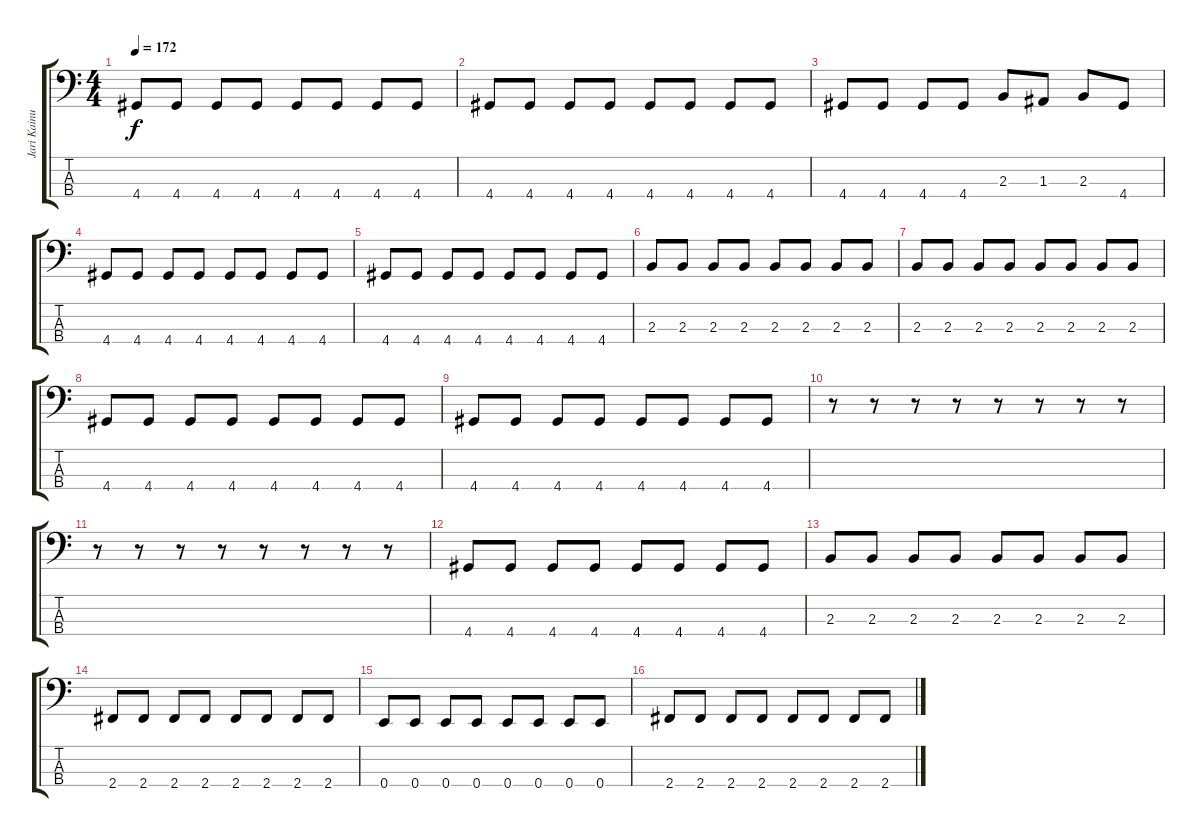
\track ("Jari Kainulainen" "Jari Kainu") {instrument electricbassfinger}
\staff {score tabs}
\tuning (G2 D2 A1 E1) {hide}
\ts (4 4)
\tempo 172
\clef f4
\ks c
4.4.8{dy f} 4.4.8 4.4.8 4.4.8 4.4.8 4.4.8 4.4.8 4.4.8 |
4.4.8 4.4.8 4.4.8 4.4.8 4.4.8 4.4.8 4.4.8 4.4.8 |
4.4.8 4.4.8 4.4.8 4.4.8 2.3.8 1.3.8 2.3.8 4.4.8 |
4.4.8 4.4.8 4.4.8 4.4.8 4.4.8 4.4.8 4.4.8 4.4.8 |
4.4.8 4.4.8 4.4.8 4.4.8 4.4.8 4.4.8 4.4.8 4.4.8 |
2.3.8 2.3.8 2.3.8 2.3.8 2.3.8 2.3.8 2.3.8 2.3.8 |
2.3.8 2.3.8 2.3.8 2.3.8 2.3.8 2.3.8 2.3.8 2.3.8 |
4.4.8 4.4.8 4.4.8 4.4.8 4.4.8 4.4.8 4.4.8 4.4.8 |
4.4.8 4.4.8 4.4.8 4.4.8 4.4.8 4.4.8 4.4.8 4.4.8 |
r.8 r.8 r.8 r.8 r.8 r.8 r.8 r.8 |
r.8 r.8 r.8 r.8 r.8 r.8 r.8 r.8 |
4.4.8 4.4.8 4.4.8 4.4.8 4.4.8 4.4.8 4.4.8 4.4.8 |
2.3.8 2.3.8 2.3.8 2.3.8 2.3.8 2.3.8 2.3.8 2.3.8 |
2.4.8 2.4.8 2.4.8 2.4.8 2.4.8 2.4.8 2.4.8 2.4.8 |
0.4.8 0.4.8 0.4.8 0.4.8 0.4.8 0.4.8 0.4.8 0.4.8 |
2.4.8 2.4.8 2.4.8 2.4.8 2.4.8 2.4.8 2.4.8 2.4.8
